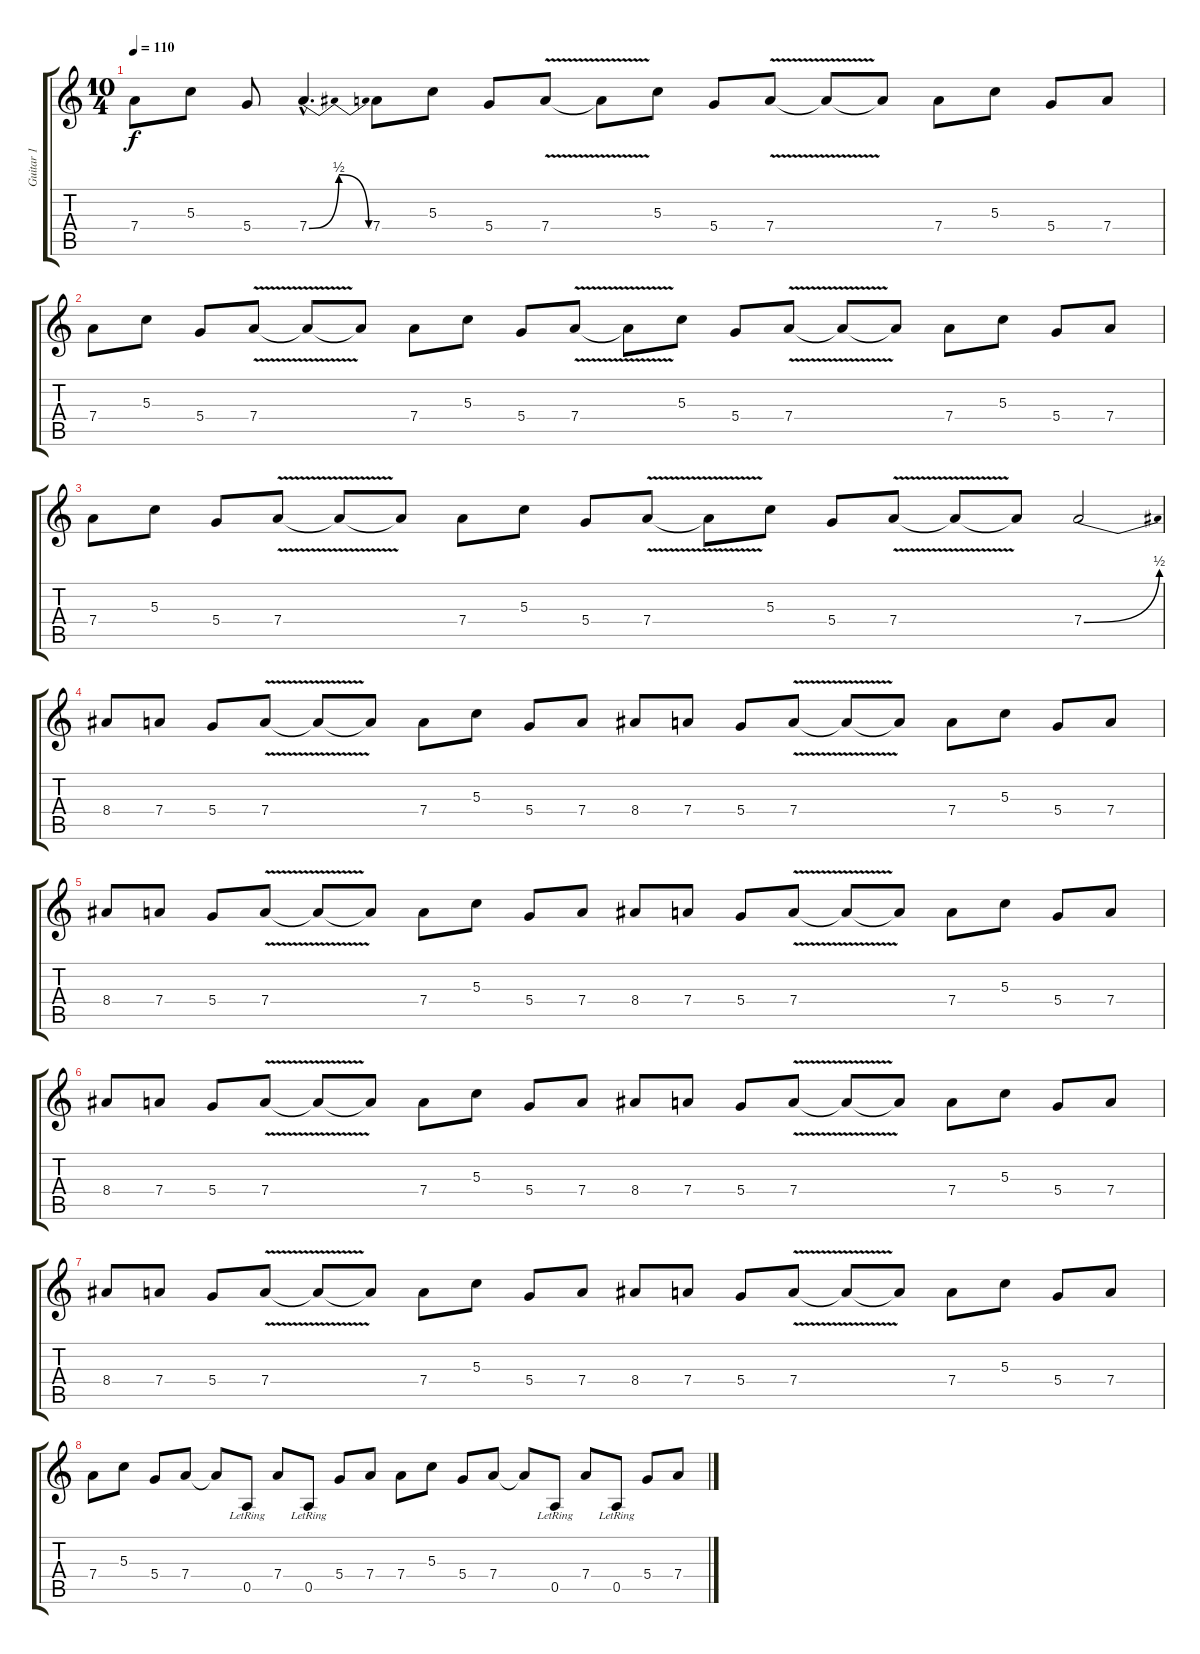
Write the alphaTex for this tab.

\track ("Guitar 1" "Guitar 1") {instrument electricguitarmuted}
\staff {score tabs}
\tuning (E4 B3 G3 D3 A2 D2) {hide}
\ts (10 4)
\tempo 110
\clef g2
\ks c
7.4.8{dy f} 5.3.8 5.4.8 7.4{be (bendrelease 0 0 46 2 46 2 60 0) hac}.4{d} 7.4.8 5.3.8 5.4.8 7.4{v}.8 7.4{t}.8 5.3.8 5.4.8 7.4{v}.8 7.4{t}.8 7.4{t}.8 7.4.8 5.3.8 5.4.8 7.4.8 |
7.4.8 5.3.8 5.4.8 7.4{v}.8 7.4{t}.8 7.4{t}.8 7.4.8 5.3.8 5.4.8 7.4{v}.8 7.4{t}.8 5.3.8 5.4.8 7.4{v}.8 7.4{t}.8 7.4{t}.8 7.4.8 5.3.8 5.4.8 7.4.8 |
7.4.8 5.3.8 5.4.8 7.4{v}.8 7.4{t}.8 7.4{t}.8 7.4.8 5.3.8 5.4.8 7.4{v}.8 7.4{t}.8 5.3.8 5.4.8 7.4{v}.8 7.4{t}.8 7.4{t}.8 7.4{be (bend 0 0 60 2)}.2 |
8.4.8{instrument distortionguitar} 7.4.8 5.4.8 7.4{v}.8 7.4{t}.8 7.4{t}.8 7.4.8 5.3.8 5.4.8 7.4.8 8.4.8 7.4.8 5.4.8 7.4{v}.8 7.4{t}.8 7.4{t}.8 7.4.8 5.3.8 5.4.8 7.4.8 |
8.4.8 7.4.8 5.4.8 7.4{v}.8 7.4{t}.8 7.4{t}.8 7.4.8 5.3.8 5.4.8 7.4.8 8.4.8 7.4.8 5.4.8 7.4{v}.8 7.4{t}.8 7.4{t}.8 7.4.8 5.3.8 5.4.8 7.4.8 |
8.4.8 7.4.8 5.4.8 7.4{v}.8 7.4{t}.8 7.4{t}.8 7.4.8 5.3.8 5.4.8 7.4.8 8.4.8 7.4.8 5.4.8 7.4{v}.8 7.4{t}.8 7.4{t}.8 7.4.8 5.3.8 5.4.8 7.4.8 |
8.4.8 7.4.8 5.4.8 7.4{v}.8 7.4{t}.8 7.4{t}.8 7.4.8 5.3.8 5.4.8 7.4.8 8.4.8 7.4.8 5.4.8 7.4{v}.8 7.4{t}.8 7.4{t}.8 7.4.8 5.3.8 5.4.8 7.4.8 |
7.4.8{instrument distortionguitar} 5.3.8 5.4.8 7.4.8 7.4{t}.8 0.5{lr}.8 7.4.8 0.5{lr}.8 5.4.8 7.4.8 7.4.8 5.3.8 5.4.8 7.4.8 7.4{t}.8 0.5{lr}.8 7.4.8 0.5{lr}.8 5.4.8 7.4.8
